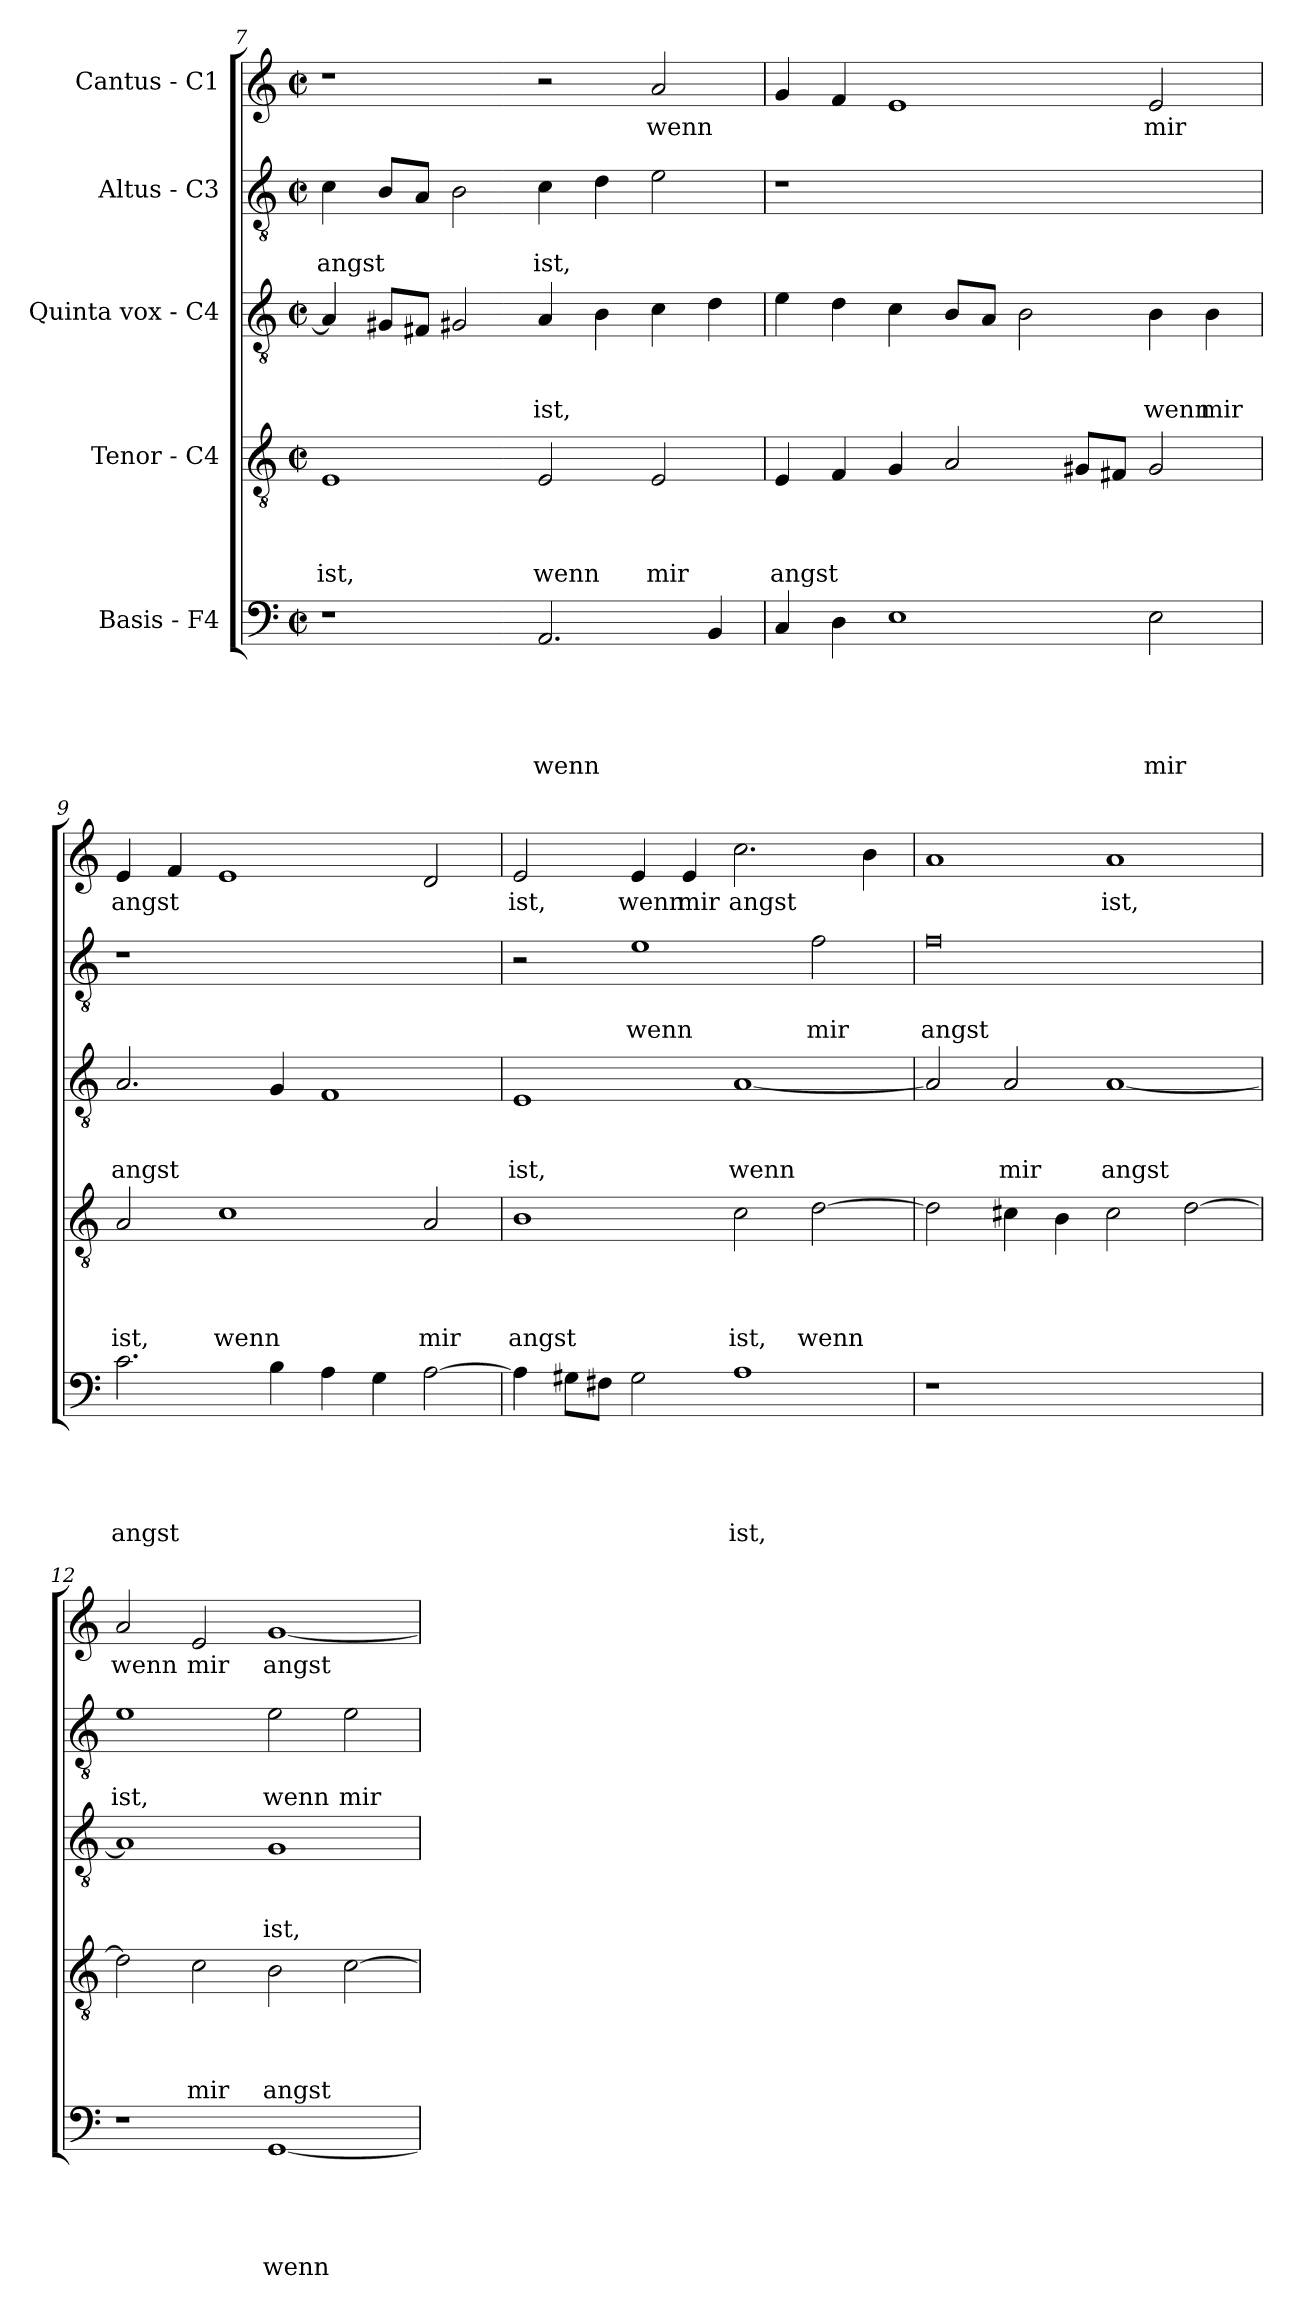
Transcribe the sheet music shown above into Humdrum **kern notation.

**kern	**text	**text	**text	**text	**text	**kern	**text	**text	**text	**text	**kern	**text	**text	**text	**kern	**text	**text	**kern	**text
*part5	*part5	*part5	*part5	*part5	*part5	*part4	*part4	*part4	*part4	*part4	*part3	*part3	*part3	*part3	*part2	*part2	*part2	*part1	*part1
*staff5	*staff5	*staff5	*staff5	*staff5	*staff5	*staff4	*staff4	*staff4	*staff4	*staff4	*staff3	*staff3	*staff3	*staff3	*staff2	*staff2	*staff2	*staff1	*staff1
*I"Basis - F4	*	*	*	*	*	*I"Tenor - C4	*	*	*	*	*I"Quinta vox - C4	*	*	*	*I"Altus - C3	*	*	*I"Cantus - C1	*
*clefF4	*	*	*	*	*	*clefGv2	*	*	*	*	*clefGv2	*	*	*	*clefGv2	*	*	*clefG2	*
*k[]	*	*	*	*	*	*k[]	*	*	*	*	*k[]	*	*	*	*k[]	*	*	*k[]	*
*C:	*	*	*	*	*	*C:	*	*	*	*	*C:	*	*	*	*C:	*	*	*C:	*
*M2/2	*	*	*	*	*	*M2/2	*	*	*	*	*M2/2	*	*	*	*M2/2	*	*	*M2/2	*
*met(c|)	*	*	*	*	*	*met(c|)	*	*	*	*	*met(c|)	*	*	*	*met(c|)	*	*	*met(c|)	*
=7	=7	=7	=7	=7	=7	=7	=7	=7	=7	=7	=7	=7	=7	=7	=7	=7	=7	=7	=7
!	!	!	!	!	!	!	!	!	!	!LO:LY:b	!	!	!	!	!	!	!LO:LY:b	!	!
1r	.	.	.	.	.	1E	.	.	.	ist,	4A/]	.	.	.	4c\	.	angst	1r	.
.	.	.	.	.	.	.	.	.	.	.	8G#/L	.	.	.	8B/L	.	.	.	.
.	.	.	.	.	.	.	.	.	.	.	8F#/J	.	.	.	8A/J	.	.	.	.
.	.	.	.	.	.	.	.	.	.	.	2G#X/	.	.	.	2B\	.	.	.	.
!	!	!	!	!	!LO:LY:b	!	!	!	!	!LO:LY:b	!	!	!	!LO:LY:b	!	!	!LO:LY:b	!	!
2.AA/	.	.	.	.	wenn	2E/	.	.	.	wenn	4A/	.	.	ist,	4c\	.	ist,	2r	.
.	.	.	.	.	.	.	.	.	.	.	4B\	.	.	.	4d\	.	.	.	.
!	!	!	!	!	!	!	!	!	!	!LO:LY:b	!	!	!	!	!	!	!	!	!LO:LY:b
.	.	.	.	.	.	2E/	.	.	.	mir	4c\	.	.	.	2e\	.	.	2a/	wenn
4BB/	.	.	.	.	.	.	.	.	.	.	4d\	.	.	.	.	.	.	.	.
=8	=8	=8	=8	=8	=8	=8	=8	=8	=8	=8	=8	=8	=8	=8	=8	=8	=8	=8	=8
!	!	!	!	!	!	!	!	!	!	!LO:LY:b	!	!	!	!	!	!	!	!	!
4C/	.	.	.	.	.	4E/	.	.	.	angst	4e\	.	.	.	1r	.	.	4g/	.
4D\	.	.	.	.	.	4F/	.	.	.	.	4d\	.	.	.	.	.	.	4f/	.
1E	.	.	.	.	.	4G/	.	.	.	.	4c\	.	.	.	.	.	.	1e	.
.	.	.	.	.	.	2A/	.	.	.	.	8B/L	.	.	.	.	.	.	.	.
.	.	.	.	.	.	.	.	.	.	.	8A/J	.	.	.	.	.	.	.	.
.	.	.	.	.	.	.	.	.	.	.	2B\	.	.	.	1ryy	.	.	.	.
.	.	.	.	.	.	8G#X/L	.	.	.	.	.	.	.	.	.	.	.	.	.
.	.	.	.	.	.	8F#X/J	.	.	.	.	.	.	.	.	.	.	.	.	.
!	!	!	!	!	!LO:LY:b	!	!	!	!	!	!	!	!	!LO:LY:b	!	!	!	!	!LO:LY:b
2E\	.	.	.	.	mir	2G#/	.	.	.	.	4B\	.	.	wenn	.	.	.	2e/	mir
!	!	!	!	!	!	!	!	!	!	!	!	!	!	!LO:LY:b	!	!	!	!	!
.	.	.	.	.	.	.	.	.	.	.	4B\	.	.	mir	.	.	.	.	.
=9	=9	=9	=9	=9	=9	=9	=9	=9	=9	=9	=9	=9	=9	=9	=9	=9	=9	=9	=9
!	!	!	!	!	!LO:LY:b	!	!	!	!	!LO:LY:b	!	!	!	!LO:LY:b	!	!	!	!	!LO:LY:b
2.c\	.	.	.	.	angst	2A/	.	.	.	ist,	2.A/	.	.	angst	1r	.	.	4e/	angst
.	.	.	.	.	.	.	.	.	.	.	.	.	.	.	.	.	.	4f/	.
!	!	!	!	!	!	!	!	!	!	!LO:LY:b	!	!	!	!	!	!	!	!	!
.	.	.	.	.	.	1c	.	.	.	wenn	.	.	.	.	.	.	.	1e	.
4B\	.	.	.	.	.	.	.	.	.	.	4G/	.	.	.	.	.	.	.	.
4A\	.	.	.	.	.	.	.	.	.	.	1F	.	.	.	1ryy	.	.	.	.
4G\	.	.	.	.	.	.	.	.	.	.	.	.	.	.	.	.	.	.	.
!	!	!	!	!	!	!	!	!	!	!LO:LY:b	!	!	!	!	!	!	!	!	!
[2A\	.	.	.	.	.	2A/	.	.	.	mir	.	.	.	.	.	.	.	2d/	.
!!LO:LB:g=z
=10	=10	=10	=10	=10	=10	=10	=10	=10	=10	=10	=10	=10	=10	=10	=10	=10	=10	=10	=10
!	!	!	!	!	!	!	!	!	!	!LO:LY:b	!	!	!	!LO:LY:b	!	!	!	!	!LO:LY:b
4A\]	.	.	.	.	.	1B	.	.	.	angst	1E	.	.	ist,	2r	.	.	2e/	ist,
8G#X\L	.	.	.	.	.	.	.	.	.	.	.	.	.	.	.	.	.	.	.
8F#X\J	.	.	.	.	.	.	.	.	.	.	.	.	.	.	.	.	.	.	.
!	!	!	!	!	!	!	!	!	!	!	!	!	!	!	!	!	!LO:LY:b	!	!LO:LY:b
2G#\	.	.	.	.	.	.	.	.	.	.	.	.	.	.	1e	.	wenn	4e/	wenn
!	!	!	!	!	!	!	!	!	!	!	!	!	!	!	!	!	!	!	!LO:LY:b
.	.	.	.	.	.	.	.	.	.	.	.	.	.	.	.	.	.	4e/	mir
!	!	!	!	!	!LO:LY:b	!	!	!	!	!LO:LY:b	!	!	!	!LO:LY:b	!	!	!	!	!LO:LY:b
1A	.	.	.	.	ist,	2c\	.	.	.	ist,	[1A	.	.	wenn	.	.	.	2.cc\	angst
!	!	!	!	!	!	!	!	!	!	!LO:LY:b	!	!	!	!	!	!	!LO:LY:b	!	!
.	.	.	.	.	.	[2d\	.	.	.	wenn	.	.	.	.	2f\	.	mir	.	.
.	.	.	.	.	.	.	.	.	.	.	.	.	.	.	.	.	.	4b\	.
=11	=11	=11	=11	=11	=11	=11	=11	=11	=11	=11	=11	=11	=11	=11	=11	=11	=11	=11	=11
!	!	!	!	!	!	!	!	!	!	!	!	!	!	!	!	!	!LO:LY:b	!	!
1r	.	.	.	.	.	2d\]	.	.	.	.	2A/]	.	.	.	0f	.	angst	1a	.
!	!	!	!	!	!	!	!	!	!	!	!	!	!	!LO:LY:b	!	!	!	!	!
.	.	.	.	.	.	4c#X\	.	.	.	.	2A/	.	.	mir	.	.	.	.	.
.	.	.	.	.	.	4B\	.	.	.	.	.	.	.	.	.	.	.	.	.
!	!	!	!	!	!	!	!	!	!	!	!	!	!	!LO:LY:b	!	!	!	!	!LO:LY:b
1ryy	.	.	.	.	.	2c#\	.	.	.	.	[1A	.	.	angst	.	.	.	1a	ist,
.	.	.	.	.	.	[2d\	.	.	.	.	.	.	.	.	.	.	.	.	.
=12	=12	=12	=12	=12	=12	=12	=12	=12	=12	=12	=12	=12	=12	=12	=12	=12	=12	=12	=12
!	!	!	!	!	!	!	!	!	!	!	!	!	!	!	!	!	!LO:LY:b	!	!LO:LY:b
1r	.	.	.	.	.	2d\]	.	.	.	.	1A]	.	.	.	1e	.	ist,	2a/	wenn
!	!	!	!	!	!	!	!	!	!	!LO:LY:b	!	!	!	!	!	!	!	!	!LO:LY:b
.	.	.	.	.	.	2c\	.	.	.	mir	.	.	.	.	.	.	.	2e/	mir
!	!	!	!	!	!LO:LY:b	!	!	!	!	!LO:LY:b	!	!	!	!LO:LY:b	!	!	!LO:LY:b	!	!LO:LY:b
[1GG	.	.	.	.	wenn	2B\	.	.	.	angst	1G	.	.	ist,	2e\	.	wenn	[1g	angst
!	!	!	!	!	!	!	!	!	!	!	!	!	!	!	!	!	!LO:LY:b	!	!
.	.	.	.	.	.	[2c\	.	.	.	.	.	.	.	.	2e\	.	mir	.	.
=	=	=	=	=	=	=	=	=	=	=	=	=	=	=	=	=	=	=	=
*-	*-	*-	*-	*-	*-	*-	*-	*-	*-	*-	*-	*-	*-	*-	*-	*-	*-	*-	*-
